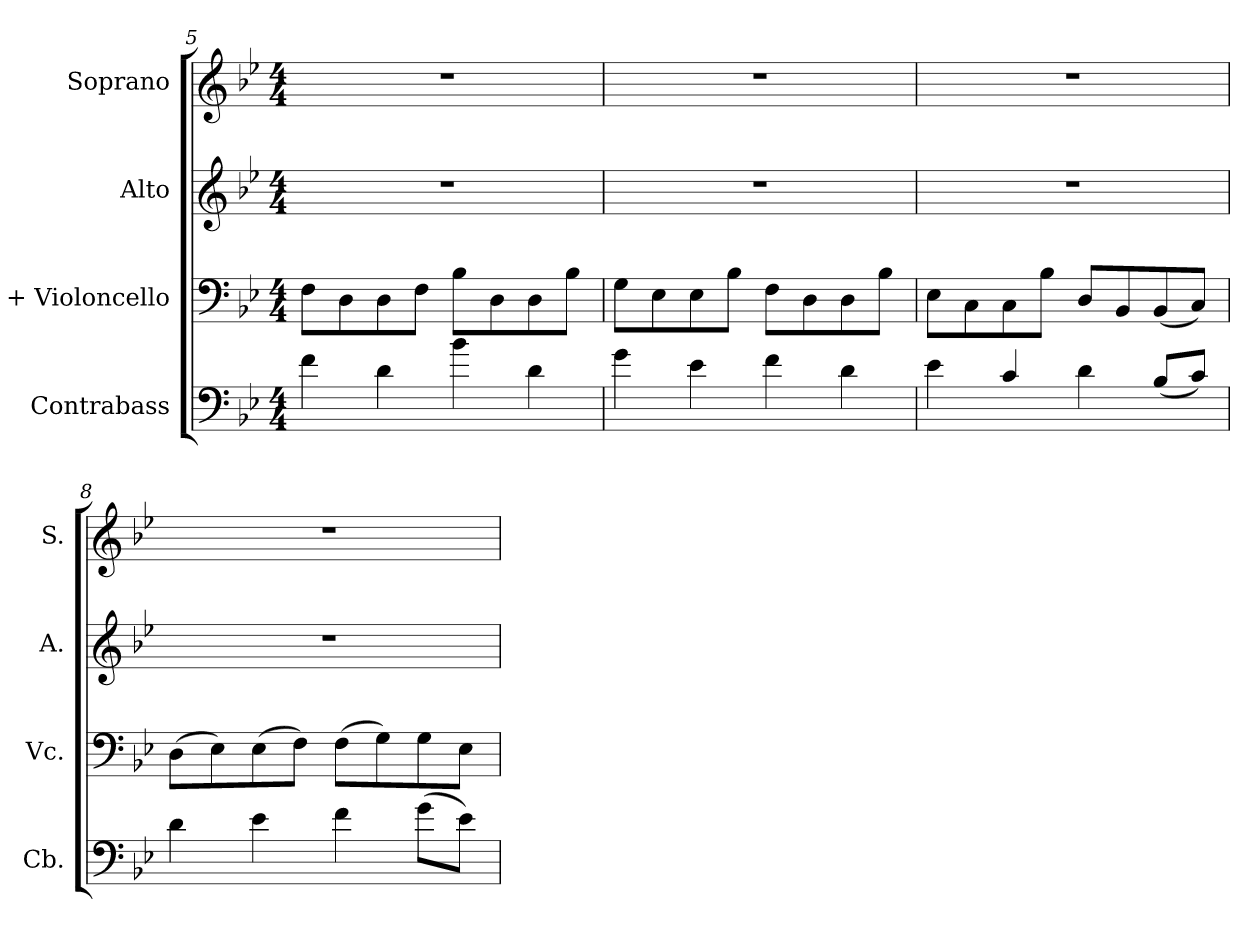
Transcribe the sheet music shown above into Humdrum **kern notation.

**kern	**kern	**kern	**kern
*part4	*part3	*part2	*part1
*staff4	*staff3	*staff2	*staff1
*I"Contrabass	*I"+  Violoncello	*I"Alto	*I"Soprano
*I'Cb.	*I'Vc.	*I'A.	*I'S.
*clefF4	*clefF4	*clefG2	*clefG2
*ITrd7c12	*	*	*
*k[b-e-]	*k[b-e-]	*k[b-e-]	*k[b-e-]
*B-:	*B-:	*B-:	*B-:
*M4/4	*M4/4	*M4/4	*M4/4
=5	=5	=5	=5
4F\	8F\L	1r	1r
.	8D\	.	.
4D\	8D\	.	.
.	8F\J	.	.
4B-\	8B-<\L	.	.
.	8D\	.	.
4D\	8D\	.	.
.	8B-\J	.	.
=6	=6	=6	=6
4G\	8G\L	1r	1r
.	8E-\	.	.
4E-\	8E-\	.	.
.	8B-\J	.	.
4F\	8F\L	.	.
.	8D\	.	.
4D\	8D\	.	.
.	8B-\J	.	.
!!LO:LB:g=z
=7	=7	=7	=7
4E-\	8E-\L	1r	1r
.	8C\	.	.
4C/	8C\	.	.
.	8B-\J	.	.
4D\	8D/L	.	.
.	8BB-/	.	.
(<8BB-/L	(<8BB-/	.	.
8C/J)	8C/J)	.	.
=8	=8	=8	=8
4D\	(>8D\L	1r	1r
.	8E-\)	.	.
4E-\	(>8E-\	.	.
.	8F\J)	.	.
4F\	(>8F\L	.	.
.	8G\)	.	.
(>8G\L	8G\	.	.
8E-\J)	8E-\J	.	.
=	=	=	=
*-	*-	*-	*-
